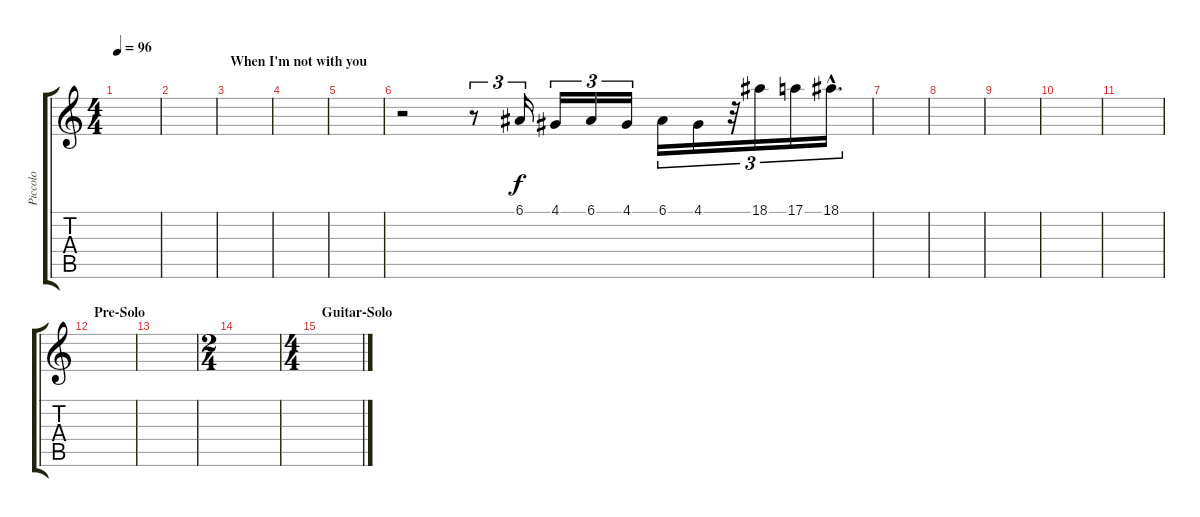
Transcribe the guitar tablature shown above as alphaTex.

\track ("Piccolo" "Piccolo") {instrument piccolo}
\staff {score tabs}
\tuning (E4 B3 G3 D3 A2 E2) {hide}
\ts (4 4)
\tempo 96
\clef g2
\ks c
|
|
\section ("" "When I'm not with you")
|
|
|
r.2 r.8{tu (3 2)} 6.1.16{tu (3 2)} 4.1.16{tu (3 2)} 6.1.16{tu (3 2)} 4.1.16{tu (3 2)} 6.1.16{tu (3 2)} 4.1.16{tu (3 2)} r.32{tu (3 2)} 18.1.16{tu (3 2)} 17.1.16{tu (3 2)} 18.1{hac}.16{d tu (3 2)} |
|
|
|
|
|
\section ("" "Pre-Solo")
|
|
\ts (2 4)
|
\ts (4 4)
\section ("" "Guitar-Solo")
